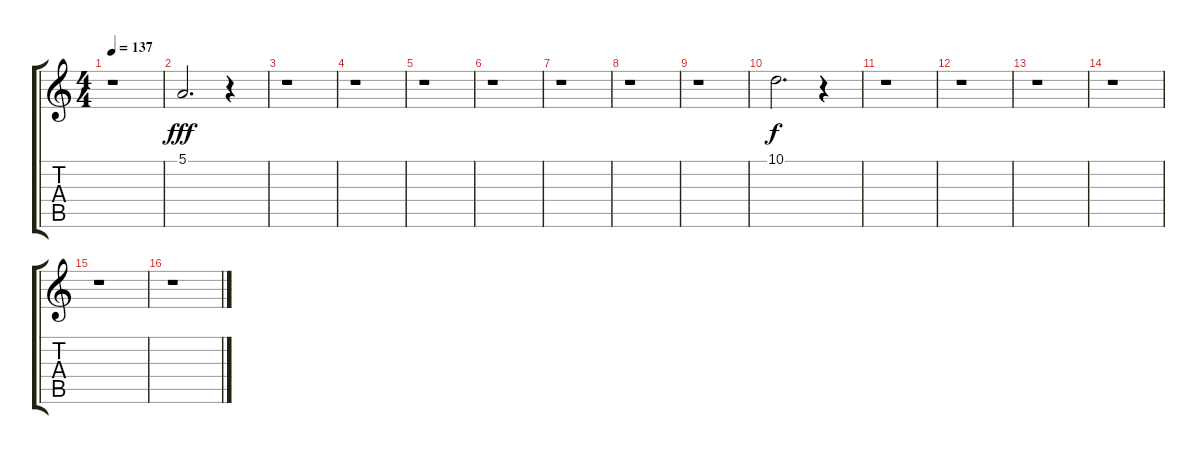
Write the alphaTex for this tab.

\track "" {instrument reversecymbal}
\staff {score tabs}
\tuning (E4 B3 G3 D3 A2 E2) {hide}
\ts (4 4)
\tempo 137
\clef g2
\ks c
r.1{dy fff} |
5.1.2{d} r.4 |
r.1 |
r.1 |
r.1 |
r.1 |
r.1 |
r.1 |
r.1 |
10.1.2{d dy f} r.4 |
r.1 |
r.1 |
r.1 |
r.1 |
r.1 |
r.1
